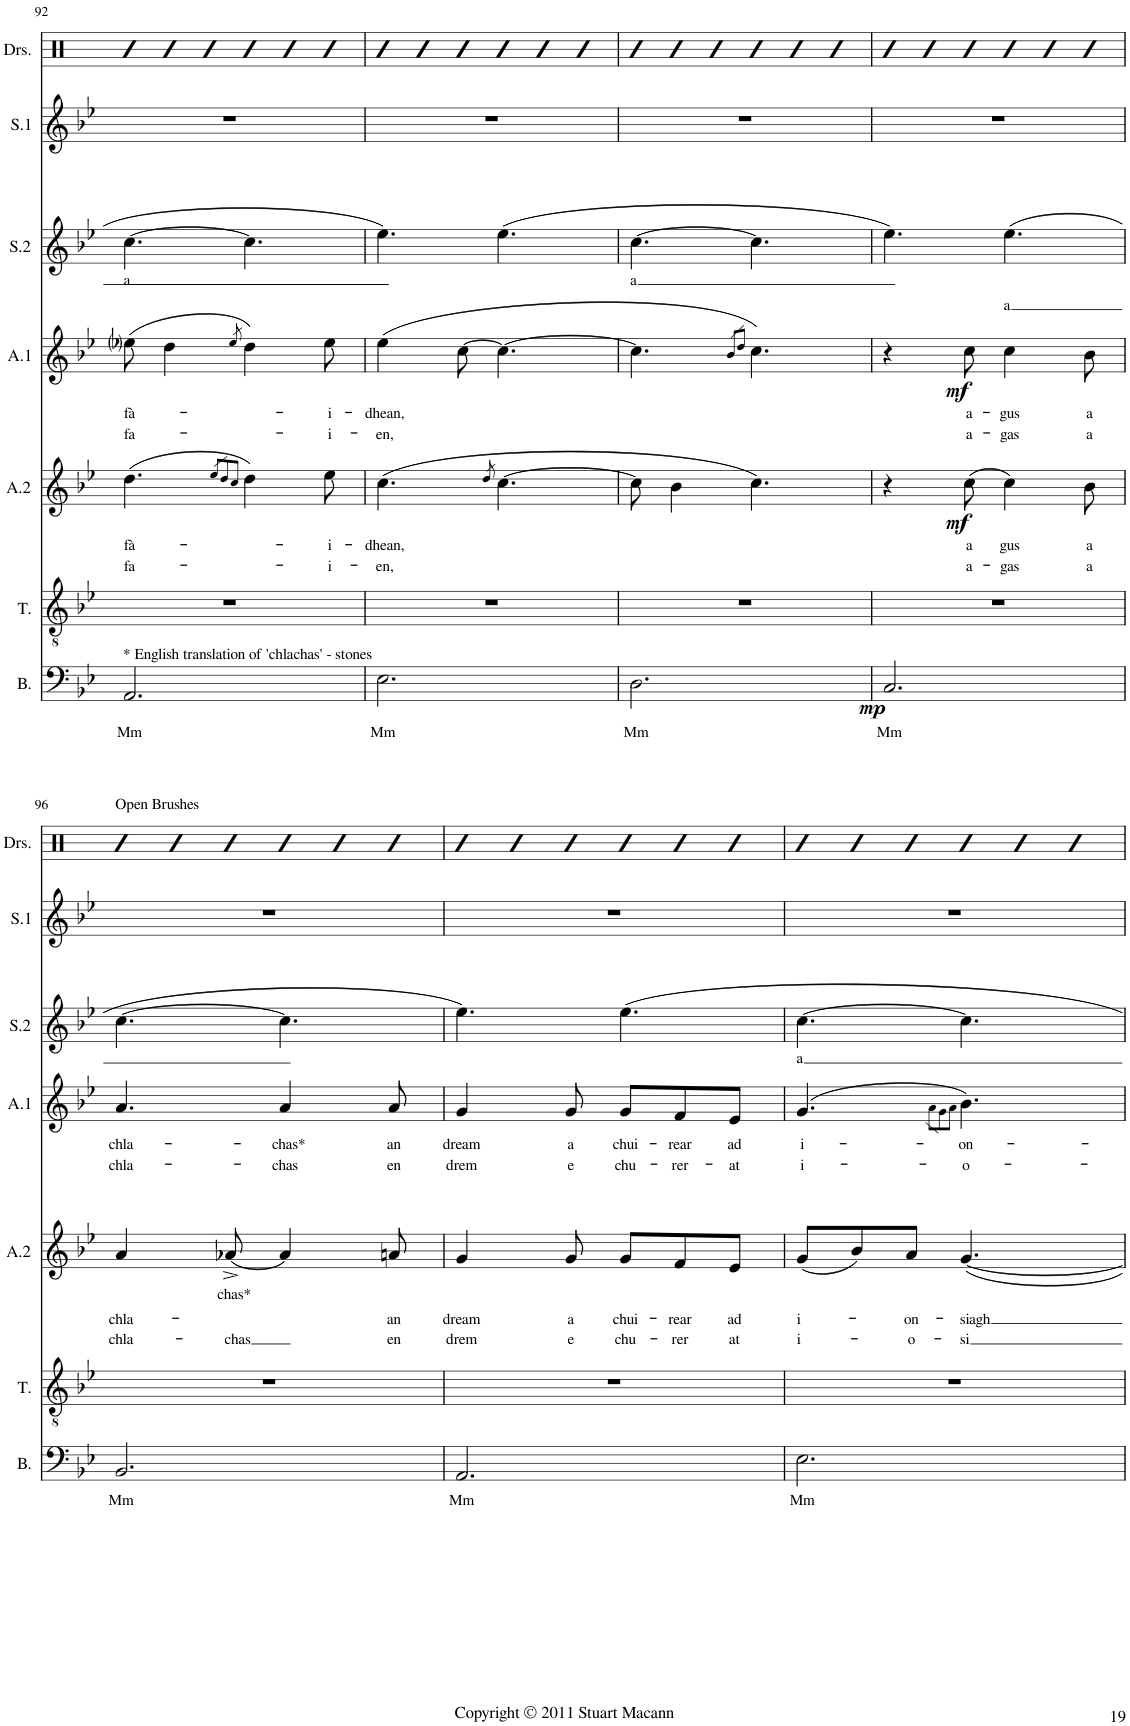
**kern	**text	**dynam	**kern	**kern	**text	**text	**dynam	**kern	**text	**text	**dynam	**kern	**text	**kern	**kern
*part7	*part7	*part7	*part6	*part5	*part5	*part5	*part5	*part4	*part4	*part4	*part4	*part3	*part3	*part2	*part1
*staff7	*staff7	*staff7	*staff6	*staff5	*staff5	*staff5	*staff5	*staff4	*staff4	*staff4	*staff4	*staff3	*staff3	*staff2	*staff1
*I"Bass	*	*	*I"Tenor	*I"2nd Altos	*	*	*	*I"1st Altos	*	*	*	*I"2nd Sopranos	*	*I"1st Sopranos	*I"Drumset
*I'B.	*	*	*I'T.	*I'A.2	*	*	*	*I'A.1	*	*	*	*I'S.2	*	*I'S.1	*I'Drs.
!!LO:PB:g=z
*clefF4	*	*	*clefGv2	*clefG2	*	*	*	*clefG2	*	*	*	*clefG2	*	*clefG2	*clefX
*k[b-e-]	*	*	*k[b-e-]	*k[b-e-]	*	*	*	*k[b-e-]	*	*	*	*k[b-e-]	*	*k[b-e-]	*k[]
*M6/8	*	*	*M6/8	*M6/8	*	*	*	*M6/8	*	*	*	*M6/8	*	*M6/8	*M6/8
=92	=92	=92	=92	=92	=92	=92	=92	=92	=92	=92	=92	=92	=92	=92	=92
!LO:TX:a:t=* English translation of 'chlachas' - stones	!	!	!	!	!	!	!	!	!	!	!	!	!	!	!
!	!LO:LY:b	!	!	!	!LO:LY:b	!LO:LY:b	!	!	!LO:LY:b	!LO:LY:b	!	!	!LO:LY:b	!	!
2.AA/	Mm	.	2.r	(4.dd\	fà-	fa-	.	(8ee-i\	fà-	fa-	.	[4.cc\	a	2.r	8RL
.	.	.	.	.	.	.	.	4dd\	.	.	.	.	.	.	8R
.	.	.	.	.	.	.	.	.	.	.	.	.	.	.	8RJ
.	.	.	.	8qee-/L	.	.	.	.	.	.	.	.	.	.	.
.	.	.	.	8qdd/	.	.	.	.	.	.	.	.	.	.	.
.	.	.	.	8qcc/J	.	.	.	8qee-/	.	.	.	.	.	.	.
.	.	.	.	4dd\)	.	.	.	4dd\)	.	.	.	4.cc\]	.	.	8RL
.	.	.	.	.	.	.	.	.	.	.	.	.	.	.	8R
!	!	!	!	!	!LO:LY:b	!LO:LY:b	!	!	!LO:LY:b	!LO:LY:b	!	!	!	!	!
.	.	.	.	8ee-\	-i-	-i-	.	8ee-\	-i-	-i-	.	.	.	.	8RJ
=93	=93	=93	=93	=93	=93	=93	=93	=93	=93	=93	=93	=93	=93	=93	=93
!	!LO:LY:b	!	!	!	!LO:LY:b	!LO:LY:b	!	!	!LO:LY:b	!LO:LY:b	!	!	!	!	!
2.E-\	Mm	.	2.r	(4.cc\	-dhean,	-en,	.	(4ee-\	-dhean,	-en,	.	4.ee-\	.	2.r	8RL
.	.	.	.	.	.	.	.	.	.	.	.	.	.	.	8R
.	.	.	.	.	.	.	.	[8cc\	.	.	.	.	.	.	8RJ
.	.	.	.	8qdd/	.	.	.	.	.	.	.	.	.	.	.
.	.	.	.	[4.cc\	.	.	.	4.cc\_	.	.	.	(4.ee-\	.	.	8RL
.	.	.	.	.	.	.	.	.	.	.	.	.	.	.	8R
.	.	.	.	.	.	.	.	.	.	.	.	.	.	.	8RJ
=94	=94	=94	=94	=94	=94	=94	=94	=94	=94	=94	=94	=94	=94	=94	=94
!	!LO:LY:b	!	!	!	!	!	!	!	!	!	!	!	!LO:LY:b	!	!
2.D\	Mm	.	2.r	8cc\]	.	.	.	4.cc\]	.	.	.	[4.cc\	a	2.r	8RL
.	.	.	.	4b-\	.	.	.	.	.	.	.	.	.	.	8R
.	.	.	.	.	.	.	.	.	.	.	.	.	.	.	8RJ
.	.	.	.	.	.	.	.	8qb-/L	.	.	.	.	.	.	.
.	.	.	.	.	.	.	.	8qdd/J	.	.	.	.	.	.	.
.	.	.	.	4.cc\)	.	.	.	4.cc\)	.	.	.	4.cc\]	.	.	8RL
.	.	.	.	.	.	.	.	.	.	.	.	.	.	.	8R
.	.	.	.	.	.	.	.	.	.	.	.	.	.	.	8RJ
=95	=95	=95	=95	=95	=95	=95	=95	=95	=95	=95	=95	=95	=95	=95	=95
!	!LO:LY:b	!LO:DY:b	!	!	!	!	!	!	!	!	!	!	!	!	!
2.C/	Mm	mp	2.r	4r	.	.	.	4r	.	.	.	4.ee-\)	.	2.r	8RL
.	.	.	.	.	.	.	.	.	.	.	.	.	.	.	8R
!	!	!	!	!	!LO:LY:b	!LO:LY:b	!LO:DY:b	!	!LO:LY:b	!LO:LY:b	!LO:DY:b	!	!	!	!
.	.	.	.	(8cc\	a	a-	mf	8cc\	a-	a-	mf	.	.	.	8RJ
!	!	!	!	!	!LO:LY:b	!LO:LY:b	!	!	!LO:LY:b	!LO:LY:b	!	!	!LO:LY:b	!	!
.	.	.	.	4cc\)	gus	-gas	.	4cc\	-gus	-gas	.	(4.ee-\	a	.	8RL
.	.	.	.	.	.	.	.	.	.	.	.	.	.	.	8R
!	!	!	!	!	!LO:LY:b	!LO:LY:b	!	!	!LO:LY:b	!LO:LY:b	!	!	!	!	!
.	.	.	.	8b-\	a	a	.	8b-\	a	a	.	.	.	.	8RJ
!!LO:LB:g=z
=96	=96	=96	=96	=96	=96	=96	=96	=96	=96	=96	=96	=96	=96	=96	=96
!	!	!	!	!	!	!	!	!	!	!	!	!	!	!	!LO:TX:a:t=Open Brushes
!	!LO:LY:b	!	!	!	!LO:LY:b	!LO:LY:b	!	!	!LO:LY:b	!LO:LY:b	!	!	!	!	!
2.BB-/	Mm	.	2.r	4a/	chla-	chla-	.	4.a/	chla-	chla-	.	[4.cc\	.	2.r	8RL
.	.	.	.	.	.	.	.	.	.	.	.	.	.	.	8R
!	!	!	!	!	!LO:LY:b	!LO:LY:b	!	!	!	!	!	!	!	!	!
.	.	.	.	[8a-X^/	-chas*	-chas	.	.	.	.	.	.	.	.	8RJ
!	!	!	!	!	!	!	!	!	!LO:LY:b	!LO:LY:b	!	!	!	!	!
.	.	.	.	4a-/]	.	.	.	4a/	-chas*	-chas	.	4.cc\]	.	.	8RL
.	.	.	.	.	.	.	.	.	.	.	.	.	.	.	8R
!	!	!	!	!	!LO:LY:b	!LO:LY:b	!	!	!LO:LY:b	!LO:LY:b	!	!	!	!	!
.	.	.	.	8an/	an	en	.	8a/	an	en	.	.	.	.	8RJ
=97	=97	=97	=97	=97	=97	=97	=97	=97	=97	=97	=97	=97	=97	=97	=97
!	!LO:LY:b	!	!	!	!LO:LY:b	!LO:LY:b	!	!	!LO:LY:b	!LO:LY:b	!	!	!	!	!
2.AA/	Mm	.	2.r	4g/	dream	drem	.	4g/	dream	drem	.	4.ee-\)	.	2.r	8RL
.	.	.	.	.	.	.	.	.	.	.	.	.	.	.	8R
!	!	!	!	!	!LO:LY:b	!LO:LY:b	!	!	!LO:LY:b	!LO:LY:b	!	!	!	!	!
.	.	.	.	8g/	a	e	.	8g/	a	e	.	.	.	.	8RJ
!	!	!	!	!	!LO:LY:b	!LO:LY:b	!	!	!LO:LY:b	!LO:LY:b	!	!	!	!	!
.	.	.	.	8g/L	chui-	chu-	.	8g/L	chui-	chu-	.	4.ee-\	.	.	8RL
!	!	!	!	!	!LO:LY:b	!LO:LY:b	!	!	!LO:LY:b	!LO:LY:b	!	!	!	!	!
.	.	.	.	8f/	-rear	-rer	.	8f/	-rear	-rer-	.	.	.	.	8R
!	!	!	!	!	!LO:LY:b	!LO:LY:b	!	!	!LO:LY:b	!LO:LY:b	!	!	!	!	!
.	.	.	.	8e-/J	ad	at	.	8e-/J	ad	-at	.	.	.	.	8RJ
=98	=98	=98	=98	=98	=98	=98	=98	=98	=98	=98	=98	=98	=98	=98	=98
!	!LO:LY:b	!	!	!	!LO:LY:b	!LO:LY:b	!	!	!LO:LY:b	!LO:LY:b	!	!	!LO:LY:b	!	!
2.E-\	Mm	.	2.r	(8g/L	i-	i-	.	(4.g/	i-	i-	.	[4.cc\	a	2.r	8RL
.	.	.	.	8b-/)	.	.	.	.	.	.	.	.	.	.	8R
!	!	!	!	!	!LO:LY:b	!LO:LY:b	!	!	!	!	!	!	!	!	!
.	.	.	.	8a/J	-on-	-o-	.	.	.	.	.	.	.	.	8RJ
.	.	.	.	.	.	.	.	8qa\L	.	.	.	.	.	.	.
.	.	.	.	.	.	.	.	8qg\	.	.	.	.	.	.	.
.	.	.	.	.	.	.	.	8qa\J	.	.	.	.	.	.	.
!	!	!	!	!	!LO:LY:b	!LO:LY:b	!	!	!LO:LY:b	!LO:LY:b	!	!	!	!	!
.	.	.	.	[4.g/	-siagh	-si	.	4.b-\)	on-	-o-	.	4.cc\]	.	.	8RL
.	.	.	.	.	.	.	.	.	.	.	.	.	.	.	8R
.	.	.	.	.	.	.	.	.	.	.	.	.	.	.	8RJ
=	=	=	=	=	=	=	=	=	=	=	=	=	=	=	=
*-	*-	*-	*-	*-	*-	*-	*-	*-	*-	*-	*-	*-	*-	*-	*-
